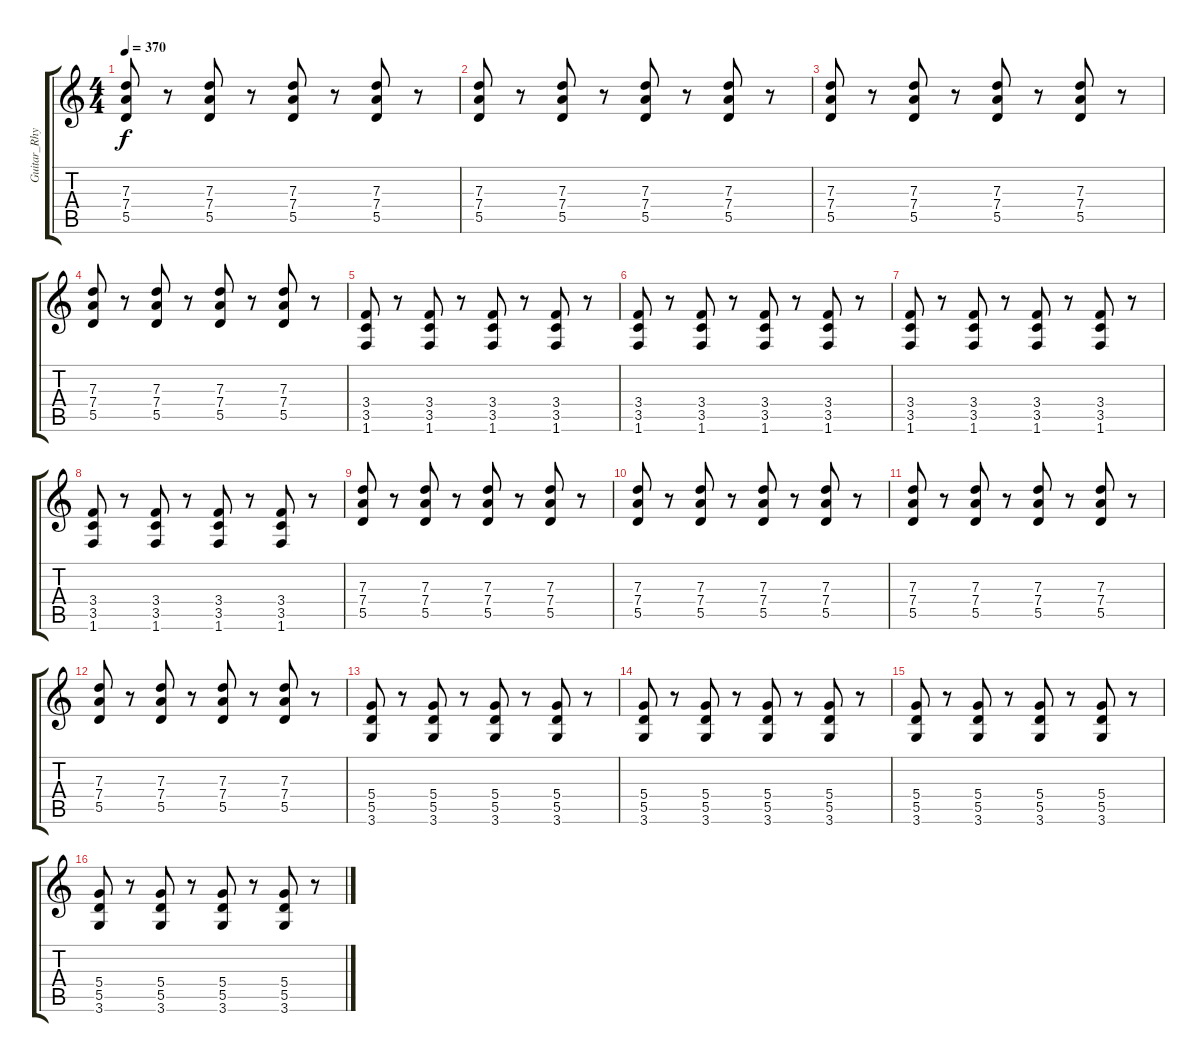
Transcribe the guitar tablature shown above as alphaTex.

\track ("Guitar_Rhytm" "Guitar_Rhy") {instrument distortionguitar}
\staff {score tabs}
\tuning (E4 B3 G3 D3 A2 E2) {hide}
\ts (4 4)
\tempo 370
\clef g2
\ks c
(7.3 7.4 5.5).8{dy f} r.8 (7.3 7.4 5.5).8 r.8 (7.3 7.4 5.5).8 r.8 (7.3 7.4 5.5).8 r.8 |
(7.3 7.4 5.5).8 r.8 (7.3 7.4 5.5).8 r.8 (7.3 7.4 5.5).8 r.8 (7.3 7.4 5.5).8 r.8 |
(7.3 7.4 5.5).8 r.8 (7.3 7.4 5.5).8 r.8 (7.3 7.4 5.5).8 r.8 (7.3 7.4 5.5).8 r.8 |
(7.3 7.4 5.5).8 r.8 (7.3 7.4 5.5).8 r.8 (7.3 7.4 5.5).8 r.8 (7.3 7.4 5.5).8 r.8 |
(3.4 3.5 1.6).8 r.8 (3.4 3.5 1.6).8 r.8 (3.4 3.5 1.6).8 r.8 (3.4 3.5 1.6).8 r.8 |
(3.4 3.5 1.6).8 r.8 (3.4 3.5 1.6).8 r.8 (3.4 3.5 1.6).8 r.8 (3.4 3.5 1.6).8 r.8 |
(3.4 3.5 1.6).8 r.8 (3.4 3.5 1.6).8 r.8 (3.4 3.5 1.6).8 r.8 (3.4 3.5 1.6).8 r.8 |
(3.4 3.5 1.6).8 r.8 (3.4 3.5 1.6).8 r.8 (3.4 3.5 1.6).8 r.8 (3.4 3.5 1.6).8 r.8 |
(7.3 7.4 5.5).8 r.8 (7.3 7.4 5.5).8 r.8 (7.3 7.4 5.5).8 r.8 (7.3 7.4 5.5).8 r.8 |
(7.3 7.4 5.5).8 r.8 (7.3 7.4 5.5).8 r.8 (7.3 7.4 5.5).8 r.8 (7.3 7.4 5.5).8 r.8 |
(7.3 7.4 5.5).8 r.8 (7.3 7.4 5.5).8 r.8 (7.3 7.4 5.5).8 r.8 (7.3 7.4 5.5).8 r.8 |
(7.3 7.4 5.5).8 r.8 (7.3 7.4 5.5).8 r.8 (7.3 7.4 5.5).8 r.8 (7.3 7.4 5.5).8 r.8 |
(5.4 5.5 3.6).8 r.8 (5.4 5.5 3.6).8 r.8 (5.4 5.5 3.6).8 r.8 (5.4 5.5 3.6).8 r.8 |
(5.4 5.5 3.6).8 r.8 (5.4 5.5 3.6).8 r.8 (5.4 5.5 3.6).8 r.8 (5.4 5.5 3.6).8 r.8 |
(5.4 5.5 3.6).8 r.8 (5.4 5.5 3.6).8 r.8 (5.4 5.5 3.6).8 r.8 (5.4 5.5 3.6).8 r.8 |
(5.4 5.5 3.6).8 r.8 (5.4 5.5 3.6).8 r.8 (5.4 5.5 3.6).8 r.8 (5.4 5.5 3.6).8 r.8
